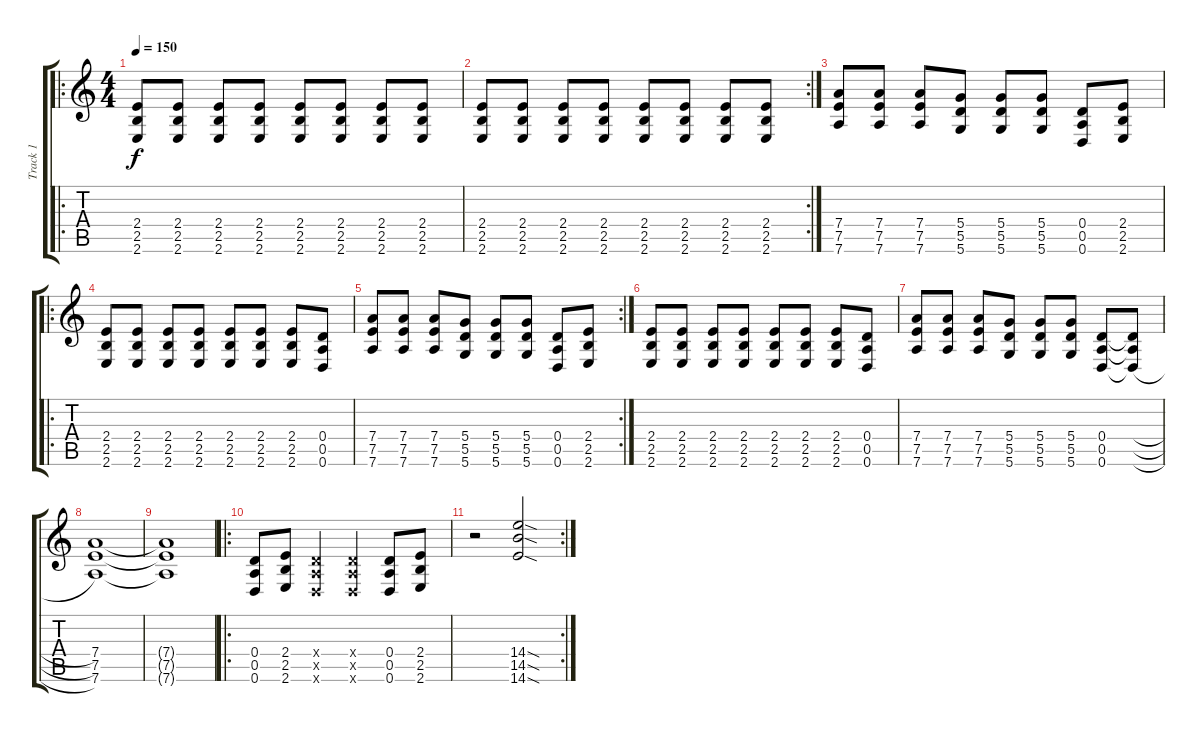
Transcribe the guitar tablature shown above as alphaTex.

\track ("Track 1" "Track 1") {instrument overdrivenguitar}
\staff {score tabs}
\tuning (E4 B3 G3 D3 A2 D2) {hide}
\ro
\ts (4 4)
\tempo 150
\clef g2
\ks c
(2.4 2.5 2.6).8{dy f} (2.4 2.5 2.6).8 (2.4 2.5 2.6).8 (2.4 2.5 2.6).8 (2.4 2.5 2.6).8 (2.4 2.5 2.6).8 (2.4 2.5 2.6).8 (2.4 2.5 2.6).8 |
\rc 2
(2.4 2.5 2.6).8 (2.4 2.5 2.6).8 (2.4 2.5 2.6).8 (2.4 2.5 2.6).8 (2.4 2.5 2.6).8 (2.4 2.5 2.6).8 (2.4 2.5 2.6).8 (2.4 2.5 2.6).8 |
(7.4 7.5 7.6).8 (7.4 7.5 7.6).8 (7.4 7.5 7.6).8 (5.4 5.5 5.6).8 (5.4 5.5 5.6).8 (5.4 5.5 5.6).8 (0.4 0.5 0.6).8 (2.4 2.5 2.6).8 |
\ro
(2.4 2.5 2.6).8 (2.4 2.5 2.6).8 (2.4 2.5 2.6).8 (2.4 2.5 2.6).8 (2.4 2.5 2.6).8 (2.4 2.5 2.6).8 (2.4 2.5 2.6).8 (0.4 0.5 0.6).8 |
\rc 2
(7.4 7.5 7.6).8 (7.4 7.5 7.6).8 (7.4 7.5 7.6).8 (5.4 5.5 5.6).8 (5.4 5.5 5.6).8 (5.4 5.5 5.6).8 (0.4 0.5 0.6).8 (2.4 2.5 2.6).8 |
(2.4 2.5 2.6).8 (2.4 2.5 2.6).8 (2.4 2.5 2.6).8 (2.4 2.5 2.6).8 (2.4 2.5 2.6).8 (2.4 2.5 2.6).8 (2.4 2.5 2.6).8 (0.4 0.5 0.6).8 |
(7.4 7.5 7.6).8 (7.4 7.5 7.6).8 (7.4 7.5 7.6).8 (5.4 5.5 5.6).8 (5.4 5.5 5.6).8 (5.4 5.5 5.6).8 (0.4 0.5 0.6).8 (0.4{h t} 0.5{h t} 0.6{h t}).8 |
(7.4 7.5 7.6).1 |
(7.4{t} 7.5{t} 7.6{t}).1 |
\ro
(0.4 0.5 0.6).8 (2.4 2.5 2.6).8 (0.4{x} 0.5{x} 0.6{x}).4 (0.4{x} 0.5{x} 0.6{x}).4 (0.4 0.5 0.6).8 (2.4 2.5 2.6).8 |
\rc 2
r.2 (14.4{sod} 14.5{sod} 14.6{sod}).2
